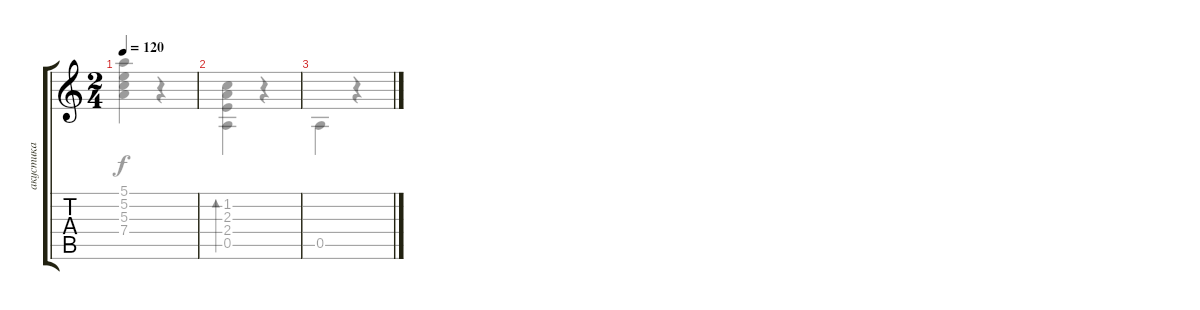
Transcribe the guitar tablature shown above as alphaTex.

\track ("акустика" "акустика") {instrument acousticguitarsteel}
\staff {score tabs}
\tuning (E4 B3 G3 D3 A2 E2) {hide}
\voice
\ts (2 4)
\tempo 120
\clef g2
\ks aminor
|
|
\voice
\clef g2
\ks aminor
(5.1 5.2 5.3 7.4).4{dy f} r.4 |
(1.2 2.3 2.4 0.5).4{bd 60} r.4 |
0.5.4 r.4
